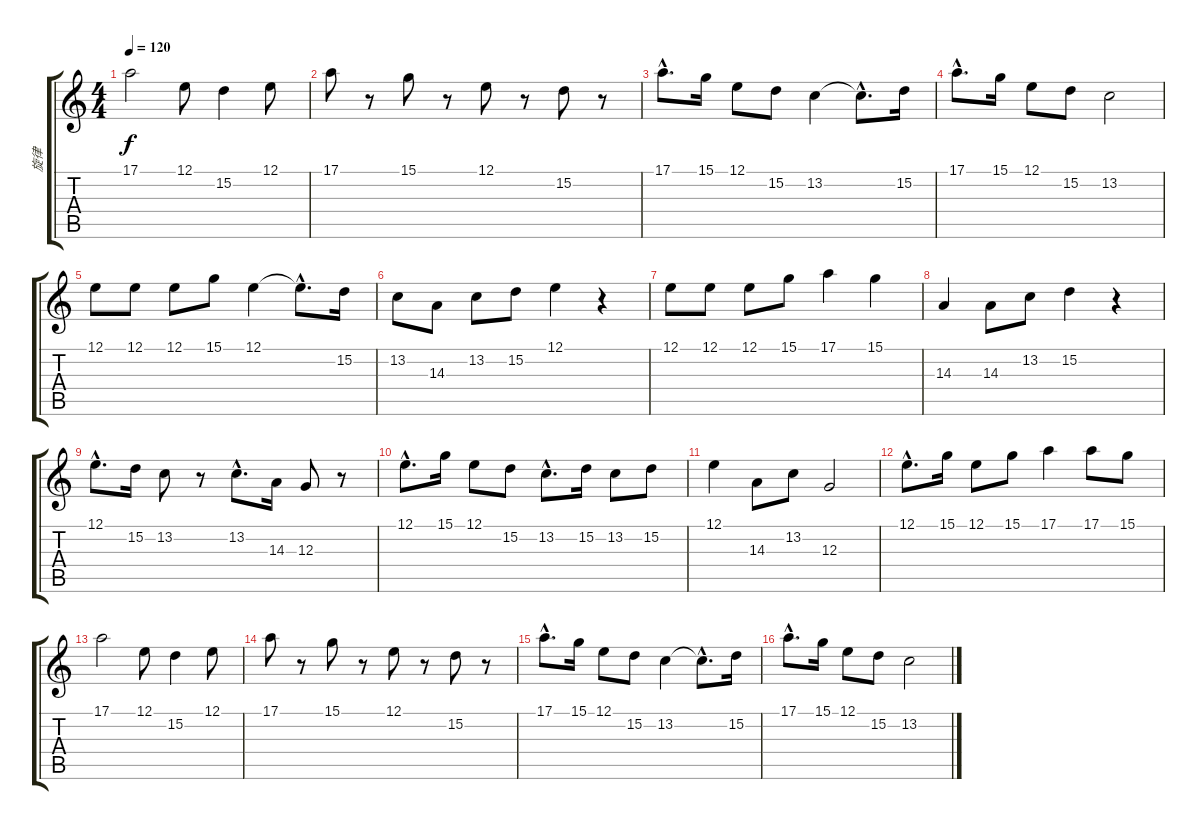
\track ("旋律" "旋律") {instrument tremolostrings}
\staff {score tabs}
\tuning (E4 B3 G3 D3 A2 E2) {hide}
\ts (4 4)
\tempo 120
\clef g2
\ks c
17.1.2{dy f} 12.1.8 15.2.4 12.1.8 |
17.1.8 r.8 15.1.8 r.8 12.1.8 r.8 15.2.8 r.8 |
17.1{hac}.8{d} 15.1.16 12.1.8 15.2.8 13.2.4 13.2{hac t}.8{d} 15.2.16 |
17.1{hac}.8{d} 15.1.16 12.1.8 15.2.8 13.2.2 |
12.1.8 12.1.8 12.1.8 15.1.8 12.1.4 12.1{hac t}.8{d} 15.2.16 |
13.2.8 14.3.8 13.2.8 15.2.8 12.1.4 r.4 |
12.1.8 12.1.8 12.1.8 15.1.8 17.1.4 15.1.4 |
14.3.4 14.3.8 13.2.8 15.2.4 r.4 |
12.1{hac}.8{d} 15.2.16 13.2.8 r.8 13.2{hac}.8{d} 14.3.16 12.3.8 r.8 |
12.1{hac}.8{d} 15.1.16 12.1.8 15.2.8 13.2{hac}.8{d} 15.2.16 13.2.8 15.2.8 |
12.1.4 14.3.8 13.2.8 12.3.2 |
12.1{hac}.8{d} 15.1.16 12.1.8 15.1.8 17.1.4 17.1.8 15.1.8 |
17.1.2 12.1.8 15.2.4 12.1.8 |
17.1.8 r.8 15.1.8 r.8 12.1.8 r.8 15.2.8 r.8 |
17.1{hac}.8{d} 15.1.16 12.1.8 15.2.8 13.2.4 13.2{hac t}.8{d} 15.2.16 |
17.1{hac}.8{d} 15.1.16 12.1.8 15.2.8 13.2.2
